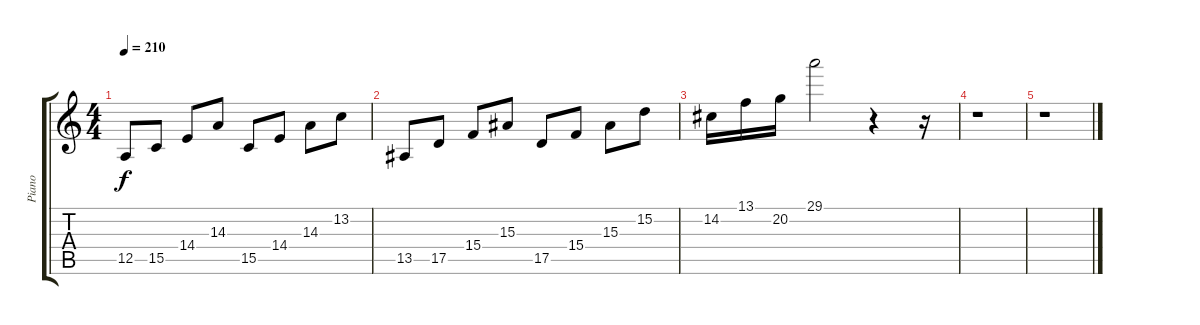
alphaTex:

\track ("Piano" "Piano") {instrument acousticgrandpiano}
\staff {score tabs}
\tuning (E4 B3 G3 D3 A2 E2) {hide}
\ts (4 4)
\tempo 210
\clef g2
\ks c
12.5.8{dy f} 15.5.8 14.4.8 14.3.8 15.5.8 14.4.8 14.3.8 13.2.8 |
13.5.8 17.5.8 15.4.8 15.3.8 17.5.8 15.4.8 15.3.8 15.2.8 |
14.2.16 13.1.16 20.2.16 29.1.2 r.4 r.16 |
r.1 |
r.1
